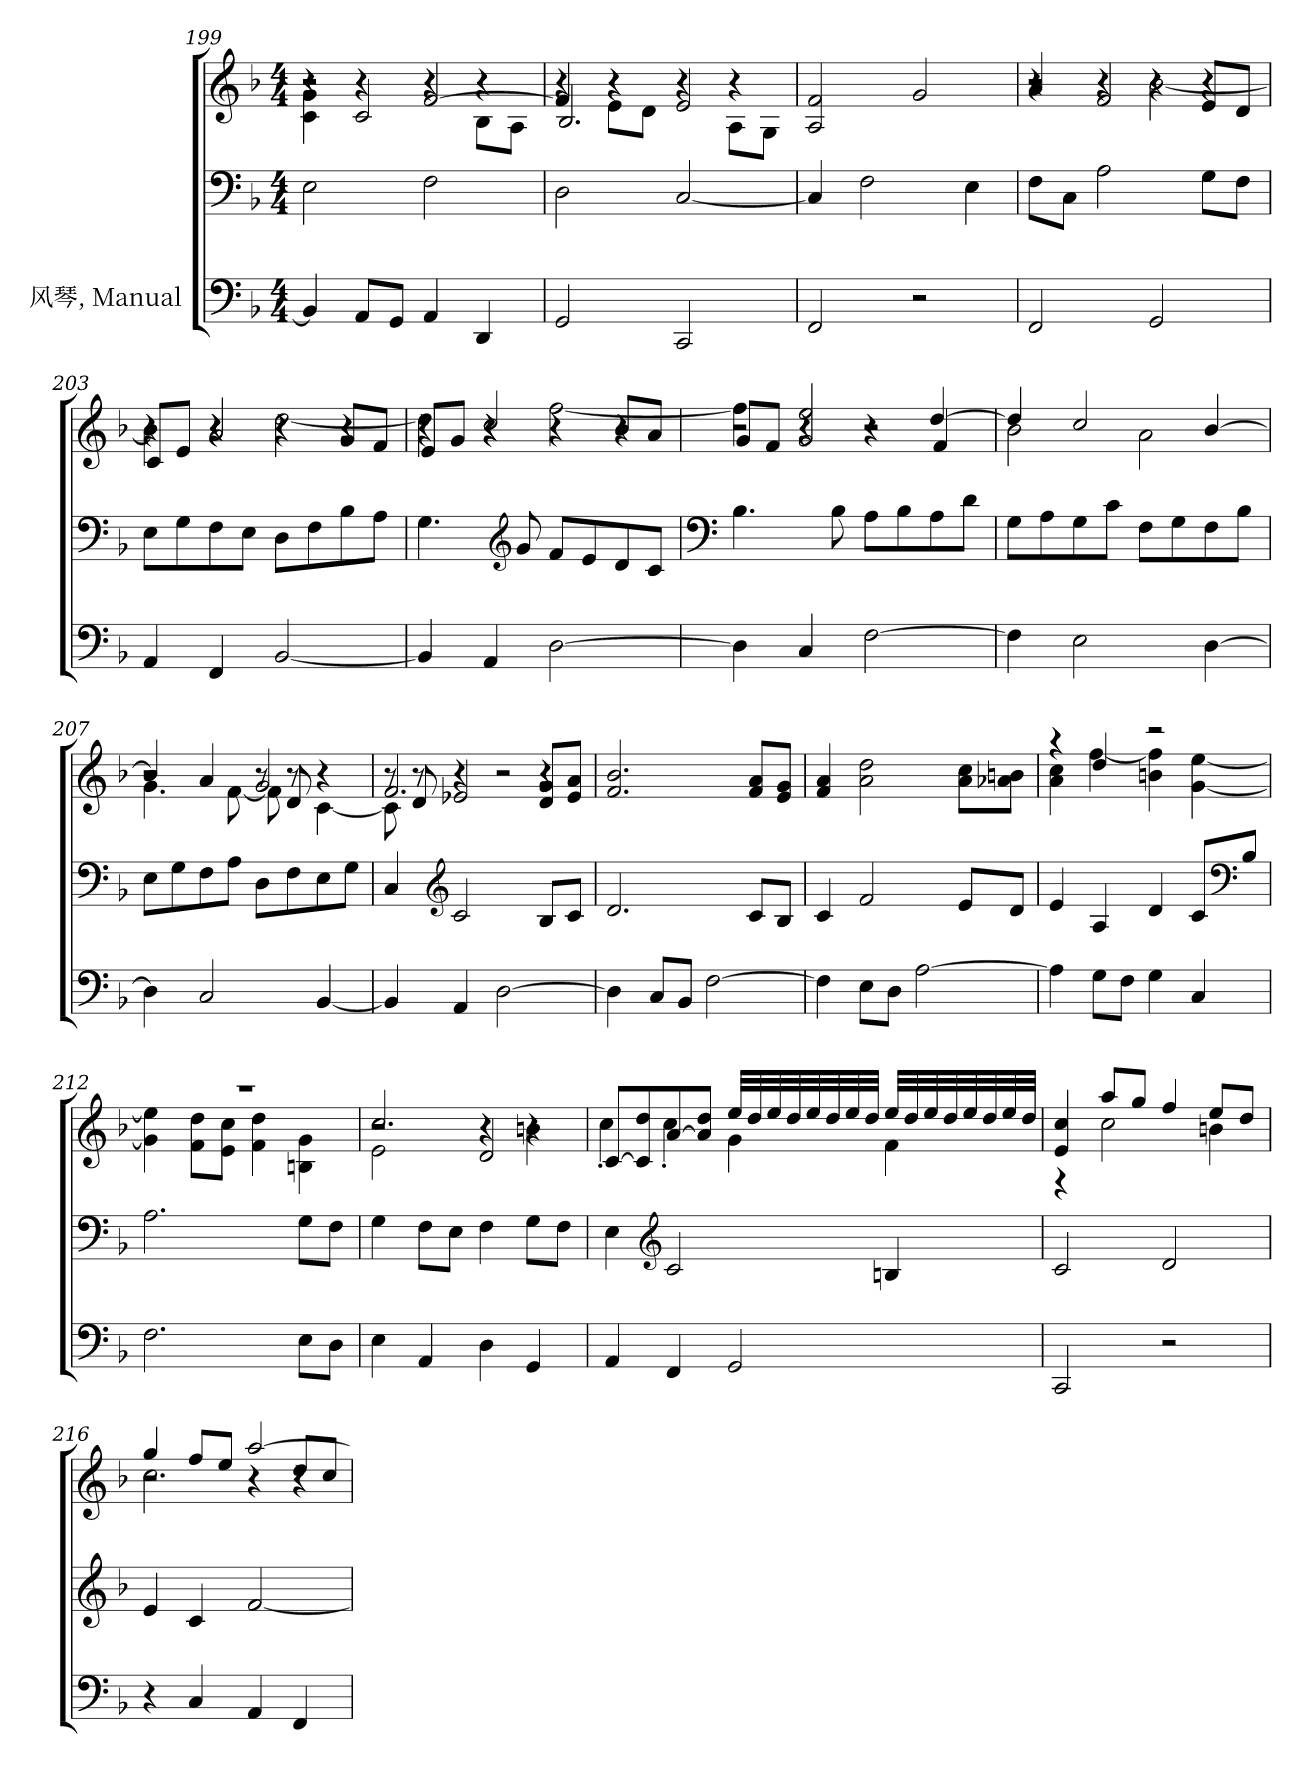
**kern	**kern	**kern
*part1	*part1	*part1
*staff3	*staff2	*staff1
*I"风琴, Manual	*	*
*clefF4	*clefF4	*clefG2
*k[b-]	*k[b-]	*k[b-]
*M4/4	*M4/4	*M4/4
=199	=199	=199
*	*	*^
*	*	*	*^
4BB-/]	2E\	2r	4c\ 4g\	4r
8AA/L	.	.	4r	2c/
8GG/J	.	.	.	.
4AA/	2F\	[2f/	4r	.
4DD/	.	.	8B-\L	4r
.	.	.	8A\J	.
!!LO:LB:g=z	!!	!!
=200	=200	=200	=200	=200
2GG/	2D\	4f/]	4r	2.B-/
.	.	4r	8e\L	.
.	.	.	8d\J	.
2CC/	[2C/	2e/	4r	.
.	.	.	8A\L	4r
.	.	.	8G\J	.
*	*	*v	*v	*v
=201	=201	=201
2FF/	4C/]	2A/ 2f/
.	2F\	.
2r	.	2g/
.	4E\	.
=202	=202	=202
*	*	*^
*	*	*	*^
2FF/	8F\L	4r	2r	4a/
.	8C\J	.	.	.
.	2A\	2f/	.	4r
2GG/	.	.	[2b-\	4r
.	8G\L	4r	.	8e/L
.	8F\J	.	.	8d/J
=203	=203	=203	=203	=203
4AA/	8E\L	4r	4b-\]	8c/L
.	8G\	.	.	8e/J
4FF/	8F\	2a/	4r	4r
.	8E\J	.	.	.
[2BB-/	8D\L	.	[2dd\	4r
.	8F\	.	.	.
.	8B-\	4r	.	8g/L
.	8A\J	.	.	8f/J
=204	=204	=204	=204	=204
4BB-/]	4.G\	4r	4dd\]	8e/L
.	.	.	.	8g/J
4AA/	.	2cc/	4r	4r
*	*clefG2	*	*	*
.	8g/	.	.	.
[2D\	8f/L	.	[2ff\	4r
.	8e/	.	.	.
.	8d/	4r	.	8b-/L
.	8c/J	.	.	8a/J
!!LO:LB:g=z	!!	!!
=205	=205	=205	=205	=205
*	*clefF4	*	*	*
4D\]	4.B-\	2r	4ff\]	8g/L
.	.	.	.	8f/J
4C/	.	.	4r	2g/ 2ee/
.	8B-\	.	.	.
[2F\	8A\L	4r	2r	.
.	8B-\	.	.	.
.	8A\	[4dd/	.	4f/
.	8d\J	.	.	.
*	*	*	*v	*v
=206	=206	=206	=206
4F\]	8G\L	4dd/]	2b-\
.	8A\	.	.
2E\	8G\	2cc/	.
.	8c\J	.	.
.	8F\L	.	2a\
.	8G\	.	.
[4D\	8F\	[4b-/	.
.	8B-\J	.	.
=207	=207	=207	=207
*	*	*	*^
4D\]	8E\L	4b-/]	4.g\	2r
.	8G\	.	.	.
2C/	8F\	4a/	.	.
.	8A\J	.	[8f\	.
.	8D\L	2g/	8f\]	8r
.	8F\	.	8r	8d/
[4BB-/	8E\	.	[4c\	4r
.	8G\J	.	.	.
=208	=208	=208	=208	=208
4BB-/]	4C/	2.f/	8c\]	8r
.	.	.	8r	8d/
*	*clefG2	*	*	*
4AA/	2c/	.	4r	2e-X/
[2D\	.	.	2r	.
.	8B-/L	4r	.	8d/ 8g/L
.	8c/J	.	.	8e-/ 8a/J
*	*	*v	*v	*v
=209	=209	=209
4D\]	2.d/	2.f/ 2.b-/
8C/L	.	.
8BB-/J	.	.
[2F\	.	.
.	8c/L	8f/ 8a/L
.	8B-/J	8e/ 8g/J
!!LO:LB:g=z
=210	=210	=210
4F\]	4c/	4f/ 4a/
8E\L	2f/	2a\ 2dd\
8D\J	.	.
[2A\	.	.
.	8e/L	8a\ 8cc\L
.	8d/J	8a-X\ 8bn\J
=211	=211	=211
*	*	*^
4A\]	4e/	4r	4a\ 4cc\
8G\L	4A/	4dd/	[4ff\
8F\J	.	.	.
4G\	4d/	2r	4bn\ 4ff\]
4C/	8c/L	.	[4g\ [4ee\
*	*clefF4	*	*
.	8B-/J	.	.
=212	=212	=212	=212
2.F\	2.A\	1r	4g\] 4ee\]
.	.	.	8f\ 8dd\L
.	.	.	8e\ 8cc\J
.	.	.	4f\ 4dd\
8E\L	8G\L	.	4Bn\ 4g\
8D\J	8F\J	.	.
=213	=213	=213	=213
*	*	*	*^
4E\	4G\	2.cc/	2e\	2r
4AA/	8F\L	.	.	.
.	8E\J	.	.	.
4D\	4F\	.	4r	2d/
4GG/	8G\L	4r	4bn\	.
.	8F\J	.	.	.
*	*	*	*v	*v
!!LO:PB:g=z
=214	=214	=214	=214
4AA/	4E\	[8c/L	4cc'\
.	.	8c/] 8dd/	.
*	*clefG2	*	*
4FF/	2c/	[8a/	4cc'\
.	.	8a/] 8dd/J	.
2GG/	.	32ee/LLL	4g\
.	.	32dd/	.
.	.	32ee/	.
.	.	32dd/	.
.	.	32ee/	.
.	.	32dd/	.
.	.	32ee/	.
.	.	32dd/JJJ	.
.	4Bn/	32ee/LLL	4f\
.	.	32dd/	.
.	.	32ee/	.
.	.	32dd/	.
.	.	32ee/	.
.	.	32dd/	.
.	.	32ee/	.
.	.	32dd/JJJ	.
=215	=215	=215	=215
2CC/	2c/	4e/ 4cc/	4r
.	.	8aa/L	2cc\
.	.	8gg/J	.
2r	2d/	4ff/	.
.	.	8ee/L	4bn\
.	.	8dd/J	.
=216	=216	=216	=216
*	*	*	*^
4r	4e/	2r	2.cc\	4gg/
4C/	4c/	.	.	8ff/L
.	.	.	.	8ee/J
4AA/	[2f/	[2aa/	.	4r
4FF/	.	.	4r	8dd/L
.	.	.	.	8cc/J
*	*	*v	*v	*v
=	=	=
*-	*-	*-
